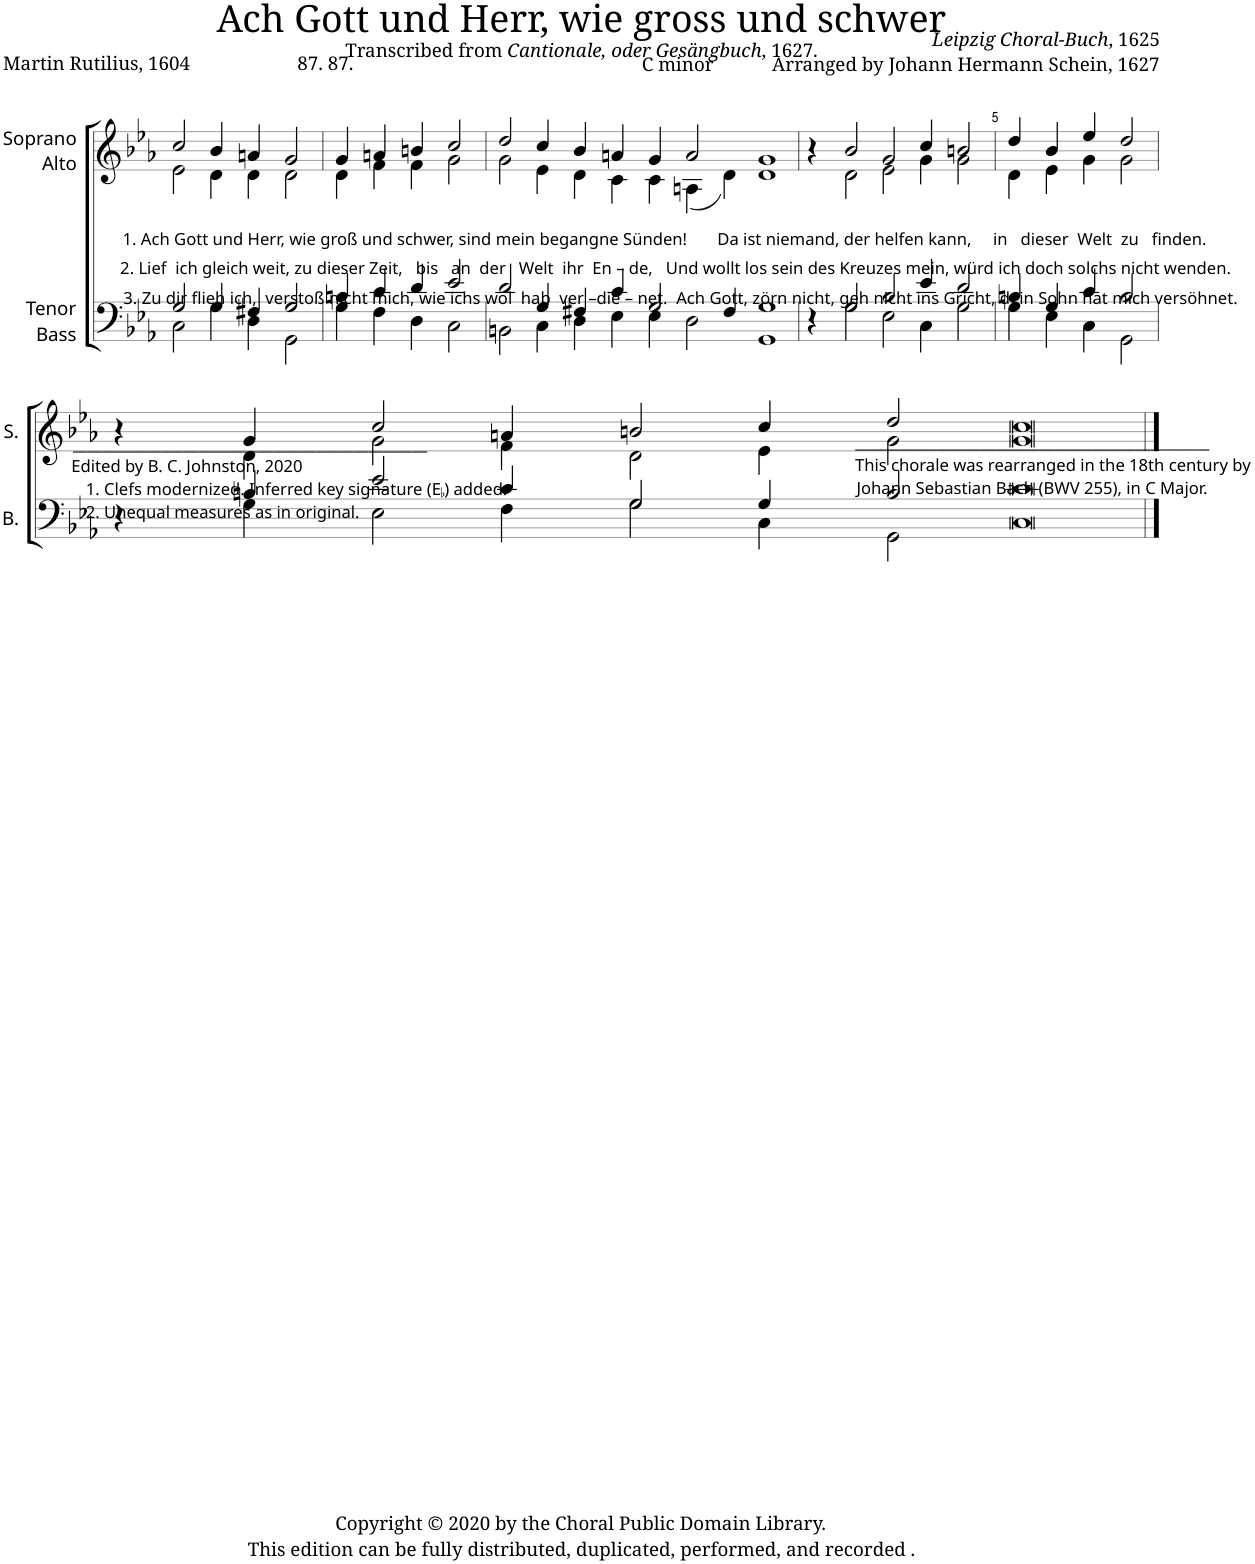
**kern	**kern
*part2	*part1
*staff2	*staff1
*I"Tenor Bass	*I"Soprano Alto
*I'B.	*I'S.
*clefF4	*clefG2
*k[b-e-a-]	*k[b-e-a-]
=1	=1
*^	*^
!	!	!LO:TX:b:t=1. Ach Gott und Herr, wie groß und schwer, sind mein begangne Sünden!       Da ist niemand, der helfen kann,     in   dieser  Welt  zu   finden.	!
!	!	!LO:TX:b:t=2. Lief  ich gleich weit, zu dieser Zeit,   bis   an  der   Welt  ihr  En – de,   Und wollt los sein des Kreuzes mein, würd ich doch solchs nicht wenden.	!
!	!	!LO:TX:b:t=3. Zu dir flieh ich,  verstoß nicht mich, wie ichs wol  hab  ver –die – net.  Ach Gott, zörn nicht, geh nicht ins Gricht, dein Sohn hat mich versöhnet.	!
!LO:TX:b:t=________________________________________________	!	!	!
!LO:TX:b:t=Edited by B. C. Johnston, 2020	!	!	!
!LO:TX:b:t=1. Clefs modernized. Inferred key signature (E	!	!	!
!LO:TX:b:t=) added.	!	!	!
!LO:TX:b:t=2. Unequal measures as in original.	!	!	!
2G/	2C\	2cc/	2e-\
4G/	4G\	4b-/	4d\
4F#X/	4D\	4an/	4d\
2G/	2GG\	2g/	2d\
=2	=2	=2	=2
4Bn/	4G\	4g/	4d\
4c/	4F\	4an/	4f\
4d/	4D\	4bn/	4f\
[4e-/	[4C\	[4cc/	[4g\
=3	=3	=3	=3
2d/	2BBn\	2dd/	2g\
4e-/]	4C\]	4cc/]	4g\]
4G/	4C\	4cc/	4e-\
4F#X/	4D\	4b-/	4d\
4c/	4E-\	4an/	4c\
2G/	4E-\	4g/	4c\
.	2D\	2a/	(4An\
4F#/	.	.	4d\)
1G	1GG	1g	1d
=4	=4	=4	=4
4r	4ryy	4r	4ryy
!LO:TX:b:t=________________________________________________	!	!	!
!LO:TX:b:t=This chorale was rearranged in the 18th century by	!	!	!
!LO:TX:b:t=Johann Sebastian Bach (BWV 255), in C Major.	!	!	!
2G/	2G\	2b-/	2d\
[4B-/	[4E-\	[4g/	[4e-\
4ryy	4ryy	4ryy	4ryy
4e-/	4C\	4cc/	4g\
2d/	2G\	2bn/	2g\
=5	=5	=5	=5
4Bn/	4G\	4dd/	4d\
4B-/]	4E-\]	4g/]	4e-\]
4G/	4E-\	4b-/	4e-\
4c/	4C\	4ee-/	4g\
[4B/	[4GG\	[4dd/	[4g\
!!LO:LB:g=z	!!
=6	=6	=6	=6
4r	4ryy	4r	4ryy
4B/]	4GG\]	4dd/]	4g\]
4Bn/	4G\	4g/	4d\
2e-/	2E-\	2cc/	2g\
4c/	4F\	4an/	4f\
2G/	2G\	2bn/	2d\
4G/	4C\	4cc/	4e-\
2B/	2GG\	2dd/	2g\
0c	0C	0cc	0g
*v	*v	*	*
*	*v	*v
==	==
*-	*-
